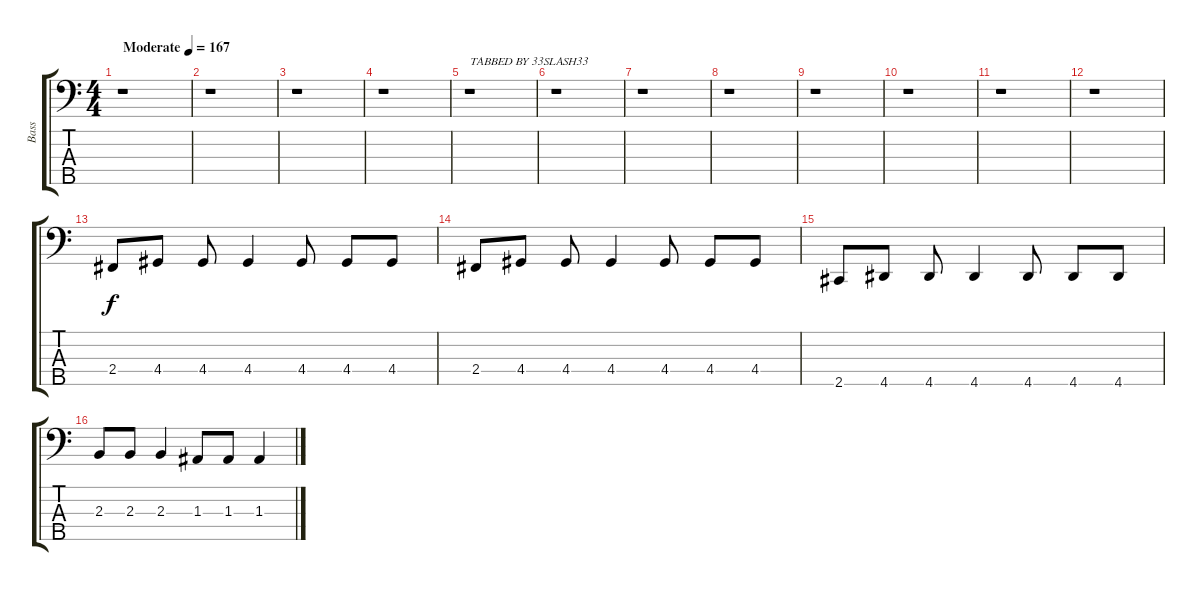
\track ("Bass" "Bass") {instrument electricbassfinger}
\staff {score tabs}
\tuning (G2 D2 A1 E1 B0) {hide}
\ts (4 4)
\tempo (167 "Moderate")
\clef f4
\ks c
r.1{dy f instrument electricbassfinger} |
r.1 |
r.1 |
r.1 |
r.1{txt "TABBED BY 33SLASH33"} |
r.1 |
r.1 |
r.1 |
r.1 |
r.1 |
r.1 |
r.1 |
2.4.8 4.4.8 4.4.8 4.4.4 4.4.8 4.4.8 4.4.8 |
2.4.8 4.4.8 4.4.8 4.4.4 4.4.8 4.4.8 4.4.8 |
2.5.8 4.5.8 4.5.8 4.5.4 4.5.8 4.5.8 4.5.8 |
2.3.8 2.3.8 2.3.4 1.3.8 1.3.8 1.3.4
